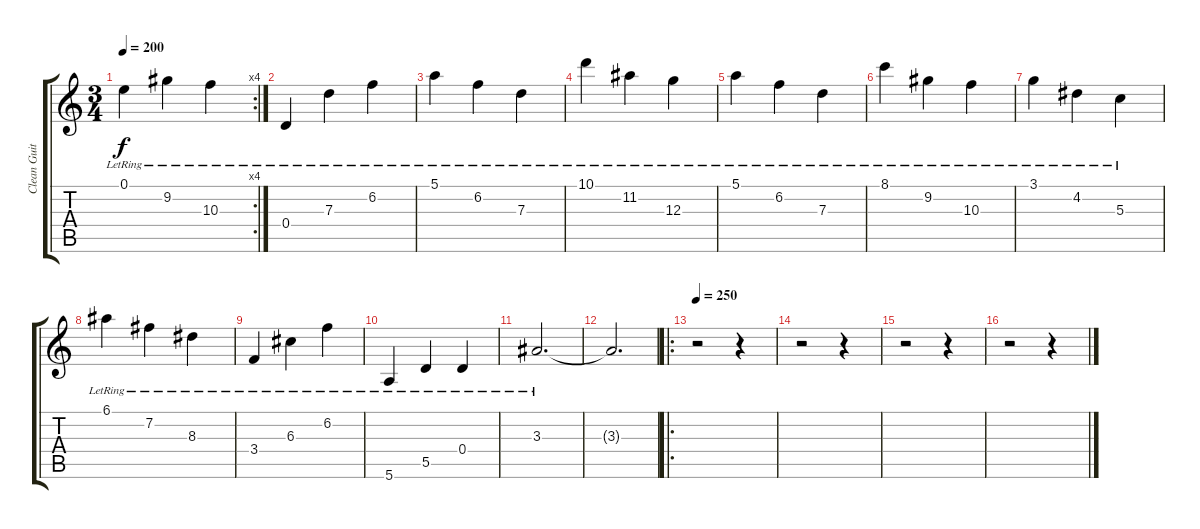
\track ("Clean Guitar" "Clean Guit") {instrument electricguitarclean}
\staff {score tabs}
\tuning (E4 B3 G3 D3 A2 E2) {hide}
\rc 4
\ts (3 4)
\tempo 200
\clef g2
\ks c
0.1{lr}.4{dy f} 9.2{lr}.4 10.3{lr}.4 |
0.4{lr}.4 7.3{lr}.4 6.2{lr}.4 |
5.1{lr}.4 6.2{lr}.4 7.3{lr}.4 |
10.1{lr}.4 11.2{lr}.4 12.3{lr}.4 |
5.1{lr}.4 6.2{lr}.4 7.3{lr}.4 |
8.1{lr}.4 9.2{lr}.4 10.3{lr}.4 |
3.1{lr}.4 4.2{lr}.4 5.3{lr}.4 |
6.1{lr}.4 7.2{lr}.4 8.3{lr}.4 |
3.4{lr}.4 6.3{lr}.4 6.2{lr}.4 |
5.6{lr}.4 5.5{lr}.4 0.4{lr}.4 |
3.3{lr}.2{d} |
3.3{t}.2{d} |
\ro
\tempo 250
r.2 r.4 |
r.2 r.4 |
r.2 r.4 |
r.2 r.4
